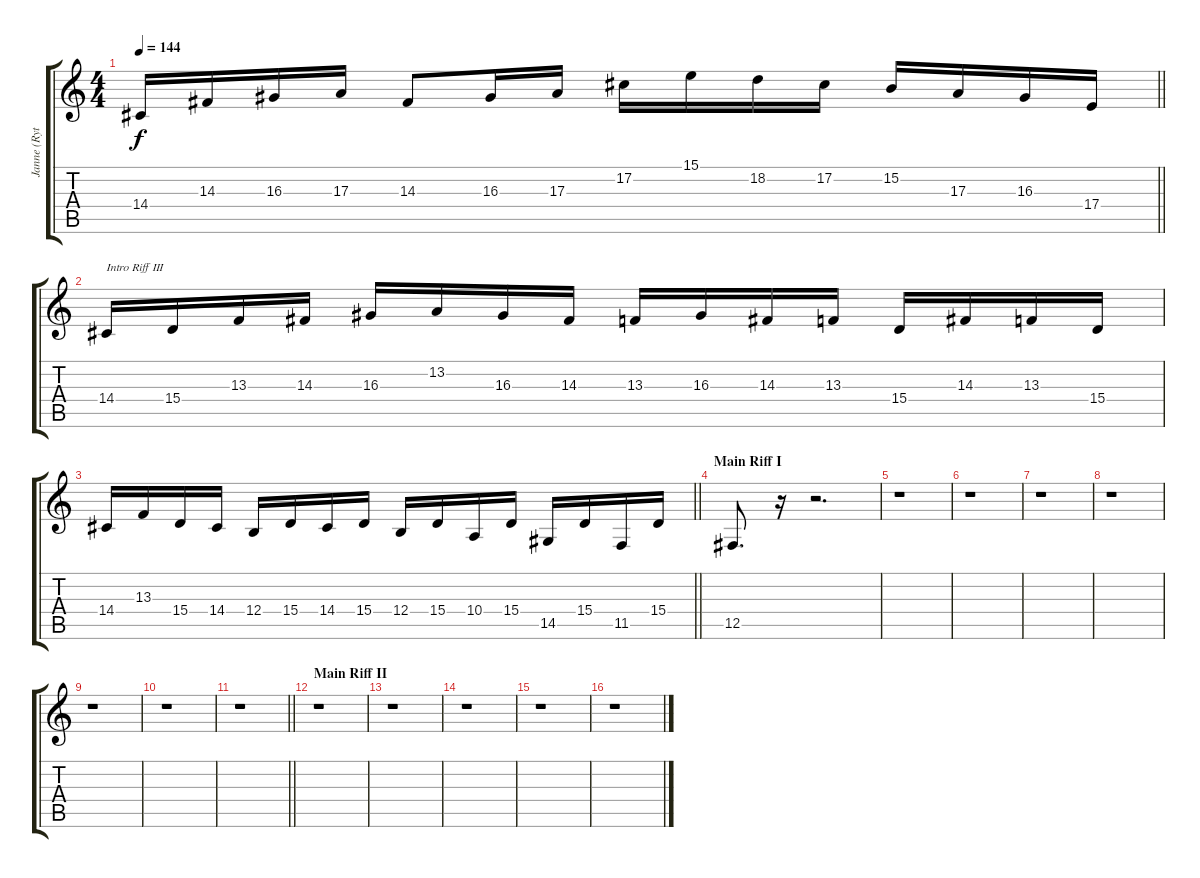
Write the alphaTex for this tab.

\track ("Janne (Rythm I)" "Janne (Ryt") {instrument churchorgan}
\staff {score tabs}
\tuning (Db4 Ab3 E3 B2 Gb2 Db2) {hide}
\ts (4 4)
\tempo 144
\clef g2
\barLineRight lightlight
\ks c
14.4.16{dy f} 14.3.16 16.3.16 17.3.16 14.3.8 16.3.16 17.3.16 17.2.16 15.1.16 18.2.16 17.2.16 15.2.16 17.3.16 16.3.16 17.4.16 |
14.4.16{txt "Intro Riff III"} 15.4.16 13.3.16 14.3.16 16.3.16 13.2.16 16.3.16 14.3.16 13.3.16 16.3.16 14.3.16 13.3.16 15.4.16 14.3.16 13.3.16 15.4.16 |
\barLineRight lightlight
14.4.16 13.3.16 15.4.16 14.4.16 12.4.16 15.4.16 14.4.16 15.4.16 12.4.16 15.4.16 10.4.16 15.4.16 14.5.16 15.4.16 11.5.16 15.4.16 |
\section ("" "Main Riff I")
12.5.8{d volume 10} r.16 r.2{d} |
r.1 |
r.1 |
r.1 |
r.1 |
r.1 |
r.1 |
\barLineRight lightlight
r.1 |
\section ("" "Main Riff II")
r.1 |
r.1 |
r.1 |
r.1 |
r.1
